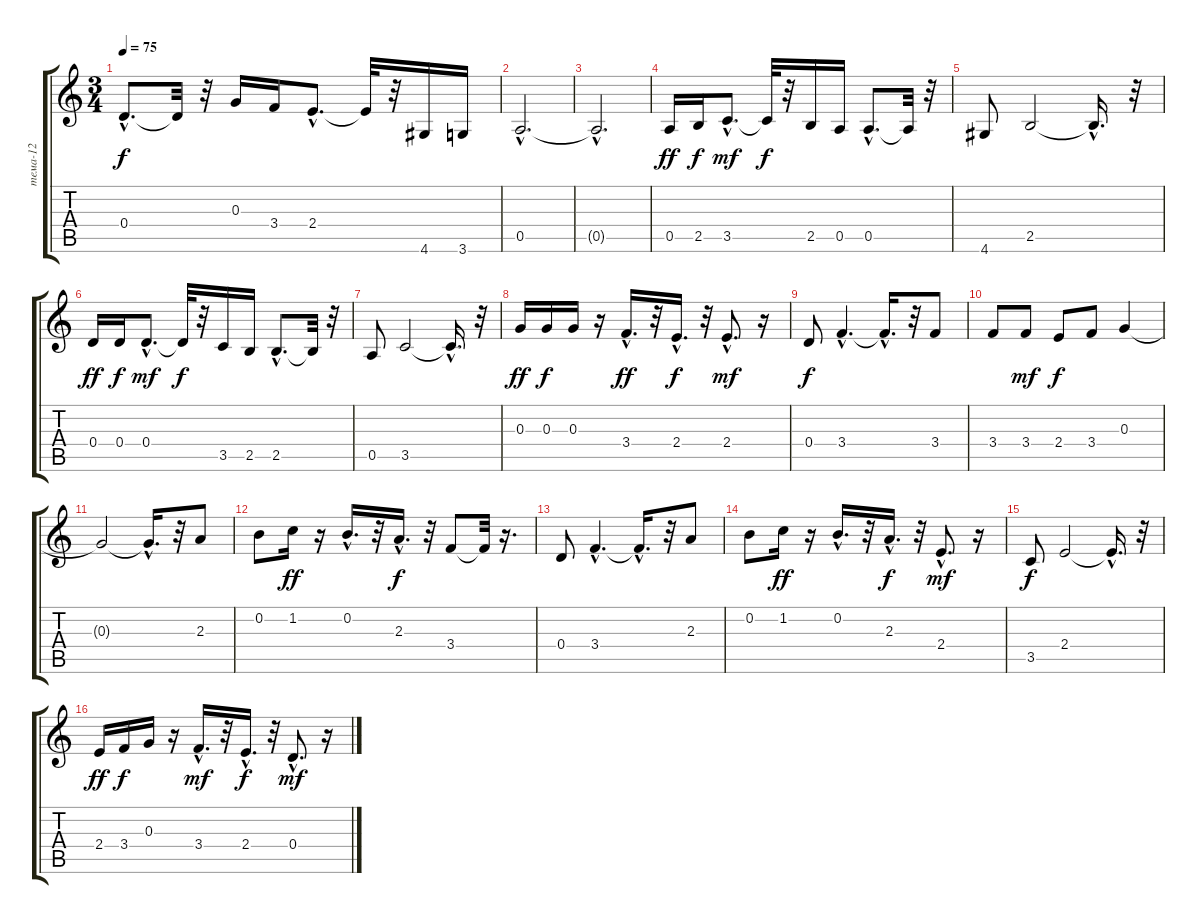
\track ("тема-12" "тема-12") {instrument slapbass1}
\staff {score tabs}
\tuning (E4 B3 G3 D3 A2 E2) {hide}
\ts (3 4)
\tempo 75
\clef g2
\ks c
0.4{hac t}.8{d dy f} 0.4{t}.32 r.32 0.3.16 3.4.16 2.4{hac}.8{d} 2.4{t}.32 r.32 4.6.16 3.6.16 |
0.5{hac}.2{d} |
0.5{hac t}.2{d} |
0.5.16{dy ff} 2.5.16{dy f} 3.5{hac}.8{d dy mf} 3.5{t}.32{dy f} r.32 2.5.16 0.5.16 0.5{hac}.8{d} 0.5{t}.32 r.32 |
4.6.8 2.5.2 2.5{hac t}.16{d} r.32 |
0.4.16{dy ff} 0.4.16{dy f} 0.4{hac}.8{d dy mf} 0.4{t}.32{dy f} r.32 3.5.16 2.5.16 2.5{hac}.8{d} 2.5{t}.32 r.32 |
0.5.8 3.5.2 3.5{hac t}.16{d} r.32 |
0.3.16{dy ff} 0.3.16{dy f} 0.3.16 r.16 3.4{hac}.16{d dy ff} r.32 2.4{hac}.16{d dy f} r.32 2.4{hac}.8{d dy mf} r.16 |
0.4.8{dy f} 3.4{hac}.4{d} 3.4{hac t}.16{d} r.32 3.4.8 |
3.4.8 3.4.8{dy mf} 2.4.8{dy f} 3.4.8 0.3.4 |
0.3{t}.2 0.3{hac t}.16{d} r.32 2.3.8 |
0.2.8 1.2.16{dy ff} r.16 0.2{hac}.16{d} r.32 2.3{hac}.16{d dy f} r.32 3.4.8 3.4{t}.32 r.16{d} |
0.4.8 3.4{hac}.4{d} 3.4{hac t}.16{d} r.32 2.3.8 |
0.2.8 1.2.16{dy ff} r.16 0.2{hac}.16{d} r.32 2.3{hac}.16{d dy f} r.32 2.4{hac}.8{d dy mf} r.16 |
3.5.8{dy f} 2.4.2 2.4{hac t}.16{d} r.32 |
2.4.16{dy ff} 3.4.16{dy f} 0.3.16 r.16 3.4{hac}.16{d dy mf} r.32 2.4{hac}.16{d dy f} r.32 0.4{hac}.8{d dy mf} r.16
